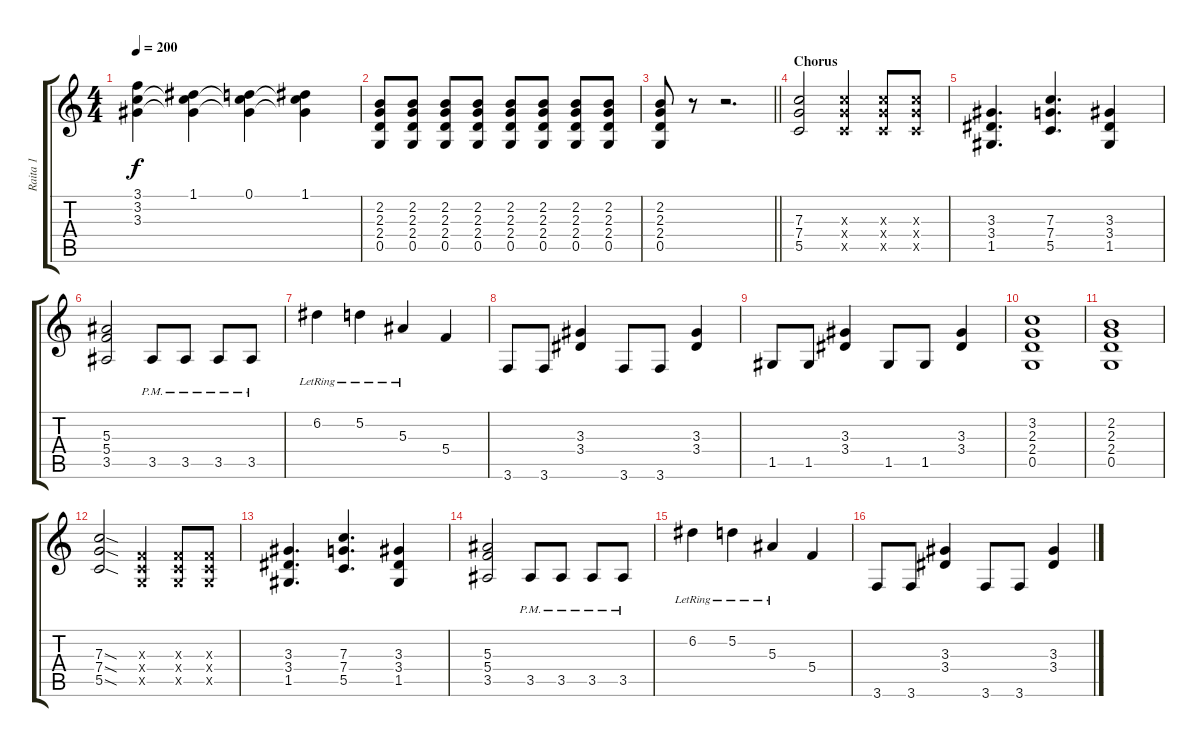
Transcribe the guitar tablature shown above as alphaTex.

\track ("Raita 1" "Raita 1") {instrument distortionguitar}
\staff {score tabs}
\tuning (D4 A3 F3 C3 G2 D2) {hide}
\ts (4 4)
\tempo 200
\clef g2
\ks c
(3.1 3.2{t} 3.3{t}).4{dy f} (1.1 3.2{t} 3.3{t}).4 (0.1 3.2{t} 3.3{t}).4 (1.1 3.2{t} 3.3{t}).4 |
(2.2 2.3 2.4 0.5).8 (2.2 2.3 2.4 0.5).8 (2.2 2.3 2.4 0.5).8 (2.2 2.3 2.4 0.5).8 (2.2 2.3 2.4 0.5).8 (2.2 2.3 2.4 0.5).8 (2.2 2.3 2.4 0.5).8 (2.2 2.3 2.4 0.5).8 |
\barLineRight lightlight
(2.2 2.3 2.4 0.5).8 r.8 r.2{d} |
\section ("" "Chorus")
(7.3 7.4 5.5).2 (7.3{x} 7.4{x} 5.5{x}).4 (7.3{x} 7.4{x} 5.5{x}).8 (7.3{x} 7.4{x} 5.5{x}).8 |
(3.3 3.4 1.5).4{d} (7.3 7.4 5.5).4{d} (3.3 3.4 1.5).4 |
(5.3 5.4 3.5).2 3.5{pm}.8 3.5{pm}.8 3.5{pm}.8 3.5{pm}.8 |
6.2{lr}.4 5.2{lr}.4 5.3{lr}.4 5.4.4 |
3.6.8 3.6.8 (3.3 3.4).4 3.6.8 3.6.8 (3.3 3.4).4 |
1.5.8 1.5.8 (3.3 3.4).4 1.5.8 1.5.8 (3.3 3.4).4 |
(3.2 2.3 2.4 0.5).1 |
(2.2 2.3 2.4 0.5).1 |
(7.3{sod} 7.4{sod} 5.5{sod}).2 (0.3{x} 0.4{x} 0.5{x}).4 (0.3{x} 0.4{x} 0.5{x}).8 (0.3{x} 0.4{x} 0.5{x}).8 |
(3.3 3.4 1.5).4{d} (7.3 7.4 5.5).4{d} (3.3 3.4 1.5).4 |
(5.3 5.4 3.5).2 3.5{pm}.8 3.5{pm}.8 3.5{pm}.8 3.5{pm}.8 |
6.2{lr}.4 5.2{lr}.4 5.3{lr}.4 5.4.4 |
3.6.8 3.6.8 (3.3 3.4).4 3.6.8 3.6.8 (3.3 3.4).4
